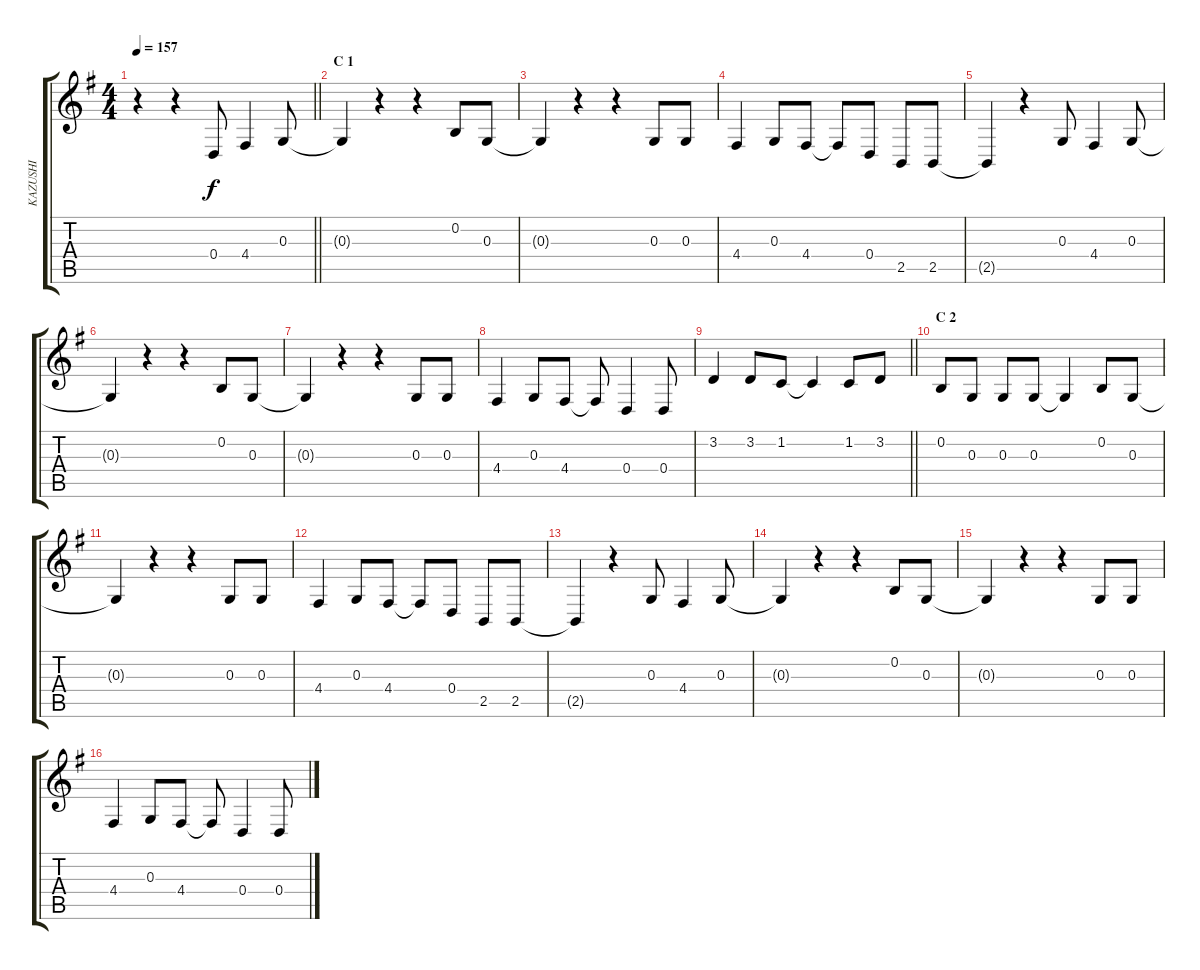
\track ("KAZUSHI" "KAZUSHI") {instrument oboe}
\staff {score tabs}
\tuning (E4 B3 G3 D3 A2 E2) {hide}
\ts (4 4)
\tempo 157
\clef g2
\barLineRight lightlight
\ks g
r.4{dy f} r.4 0.4.8 4.4.4 0.3.8 |
\section ("" "C 1")
0.3{t}.4 r.4 r.4 0.2.8 0.3.8 |
0.3{t}.4 r.4 r.4 0.3.8 0.3.8 |
4.4.4 0.3.8 4.4.8 4.4{t}.8 0.4.8 2.5.8 2.5.8 |
2.5{t}.4 r.4 0.3.8 4.4.4 0.3.8 |
0.3{t}.4 r.4 r.4 0.2.8 0.3.8 |
0.3{t}.4 r.4 r.4 0.3.8 0.3.8 |
4.4.4 0.3.8 4.4.8 4.4{t}.8 0.4.4 0.4.8 |
\barLineRight lightlight
3.2.4 3.2.8 1.2.8 1.2{t}.4 1.2.8 3.2.8 |
\section ("" "C 2")
0.2.8 0.3.8 0.3.8 0.3.8 0.3{t}.4 0.2.8 0.3.8 |
0.3{t}.4 r.4 r.4 0.3.8 0.3.8 |
4.4.4 0.3.8 4.4.8 4.4{t}.8 0.4.8 2.5.8 2.5.8 |
2.5{t}.4 r.4 0.3.8 4.4.4 0.3.8 |
0.3{t}.4 r.4 r.4 0.2.8 0.3.8 |
0.3{t}.4 r.4 r.4 0.3.8 0.3.8 |
4.4.4 0.3.8 4.4.8 4.4{t}.8 0.4.4 0.4.8
